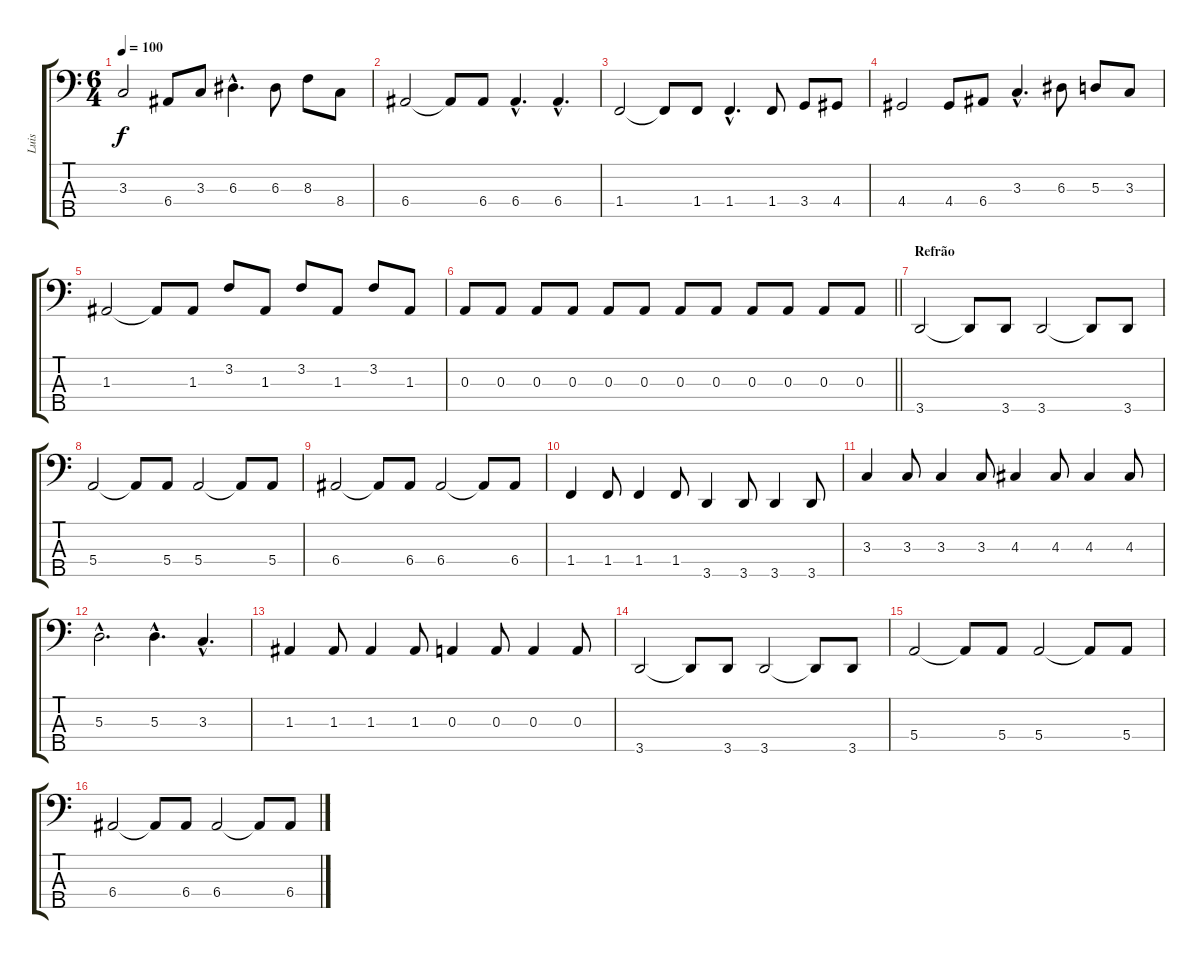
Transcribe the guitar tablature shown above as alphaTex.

\track ("Luis" "Luis") {instrument electricbassfinger}
\staff {score tabs}
\tuning (G2 D2 A1 E1 B0) {hide}
\ts (6 4)
\tempo 100
\clef f4
\ks c
3.3.2{dy f} 6.4.8 3.3.8 6.3{hac}.4{d} 6.3.8 8.3.8 8.4.8 |
6.4.2 6.4{t}.8 6.4.8 6.4{hac}.4{d} 6.4{hac}.4{d} |
1.4.2 1.4{t}.8 1.4.8 1.4{hac}.4{d} 1.4.8 3.4.8 4.4.8 |
4.4.2 4.4.8 6.4.8 3.3{hac}.4{d} 6.3.8 5.3.8 3.3.8 |
1.3.2 1.3{t}.8 1.3.8 3.2.8 1.3.8 3.2.8 1.3.8 3.2.8 1.3.8 |
\barLineRight lightlight
0.3.8 0.3.8 0.3.8 0.3.8 0.3.8 0.3.8 0.3.8 0.3.8 0.3.8 0.3.8 0.3.8 0.3.8 |
\section ("" "Refrão")
3.5.2 3.5{t}.8 3.5.8 3.5.2 3.5{t}.8 3.5.8 |
5.4.2 5.4{t}.8 5.4.8 5.4.2 5.4{t}.8 5.4.8 |
6.4.2 6.4{t}.8 6.4.8 6.4.2 6.4{t}.8 6.4.8 |
1.4.4 1.4.8 1.4.4 1.4.8 3.5.4 3.5.8 3.5.4 3.5.8 |
3.3.4 3.3.8 3.3.4 3.3.8 4.3.4 4.3.8 4.3.4 4.3.8 |
5.3{hac}.2{d} 5.3{hac}.4{d} 3.3{hac}.4{d} |
1.3.4 1.3.8 1.3.4 1.3.8 0.3.4 0.3.8 0.3.4 0.3.8 |
3.5.2 3.5{t}.8 3.5.8 3.5.2 3.5{t}.8 3.5.8 |
5.4.2 5.4{t}.8 5.4.8 5.4.2 5.4{t}.8 5.4.8 |
6.4.2 6.4{t}.8 6.4.8 6.4.2 6.4{t}.8 6.4.8
